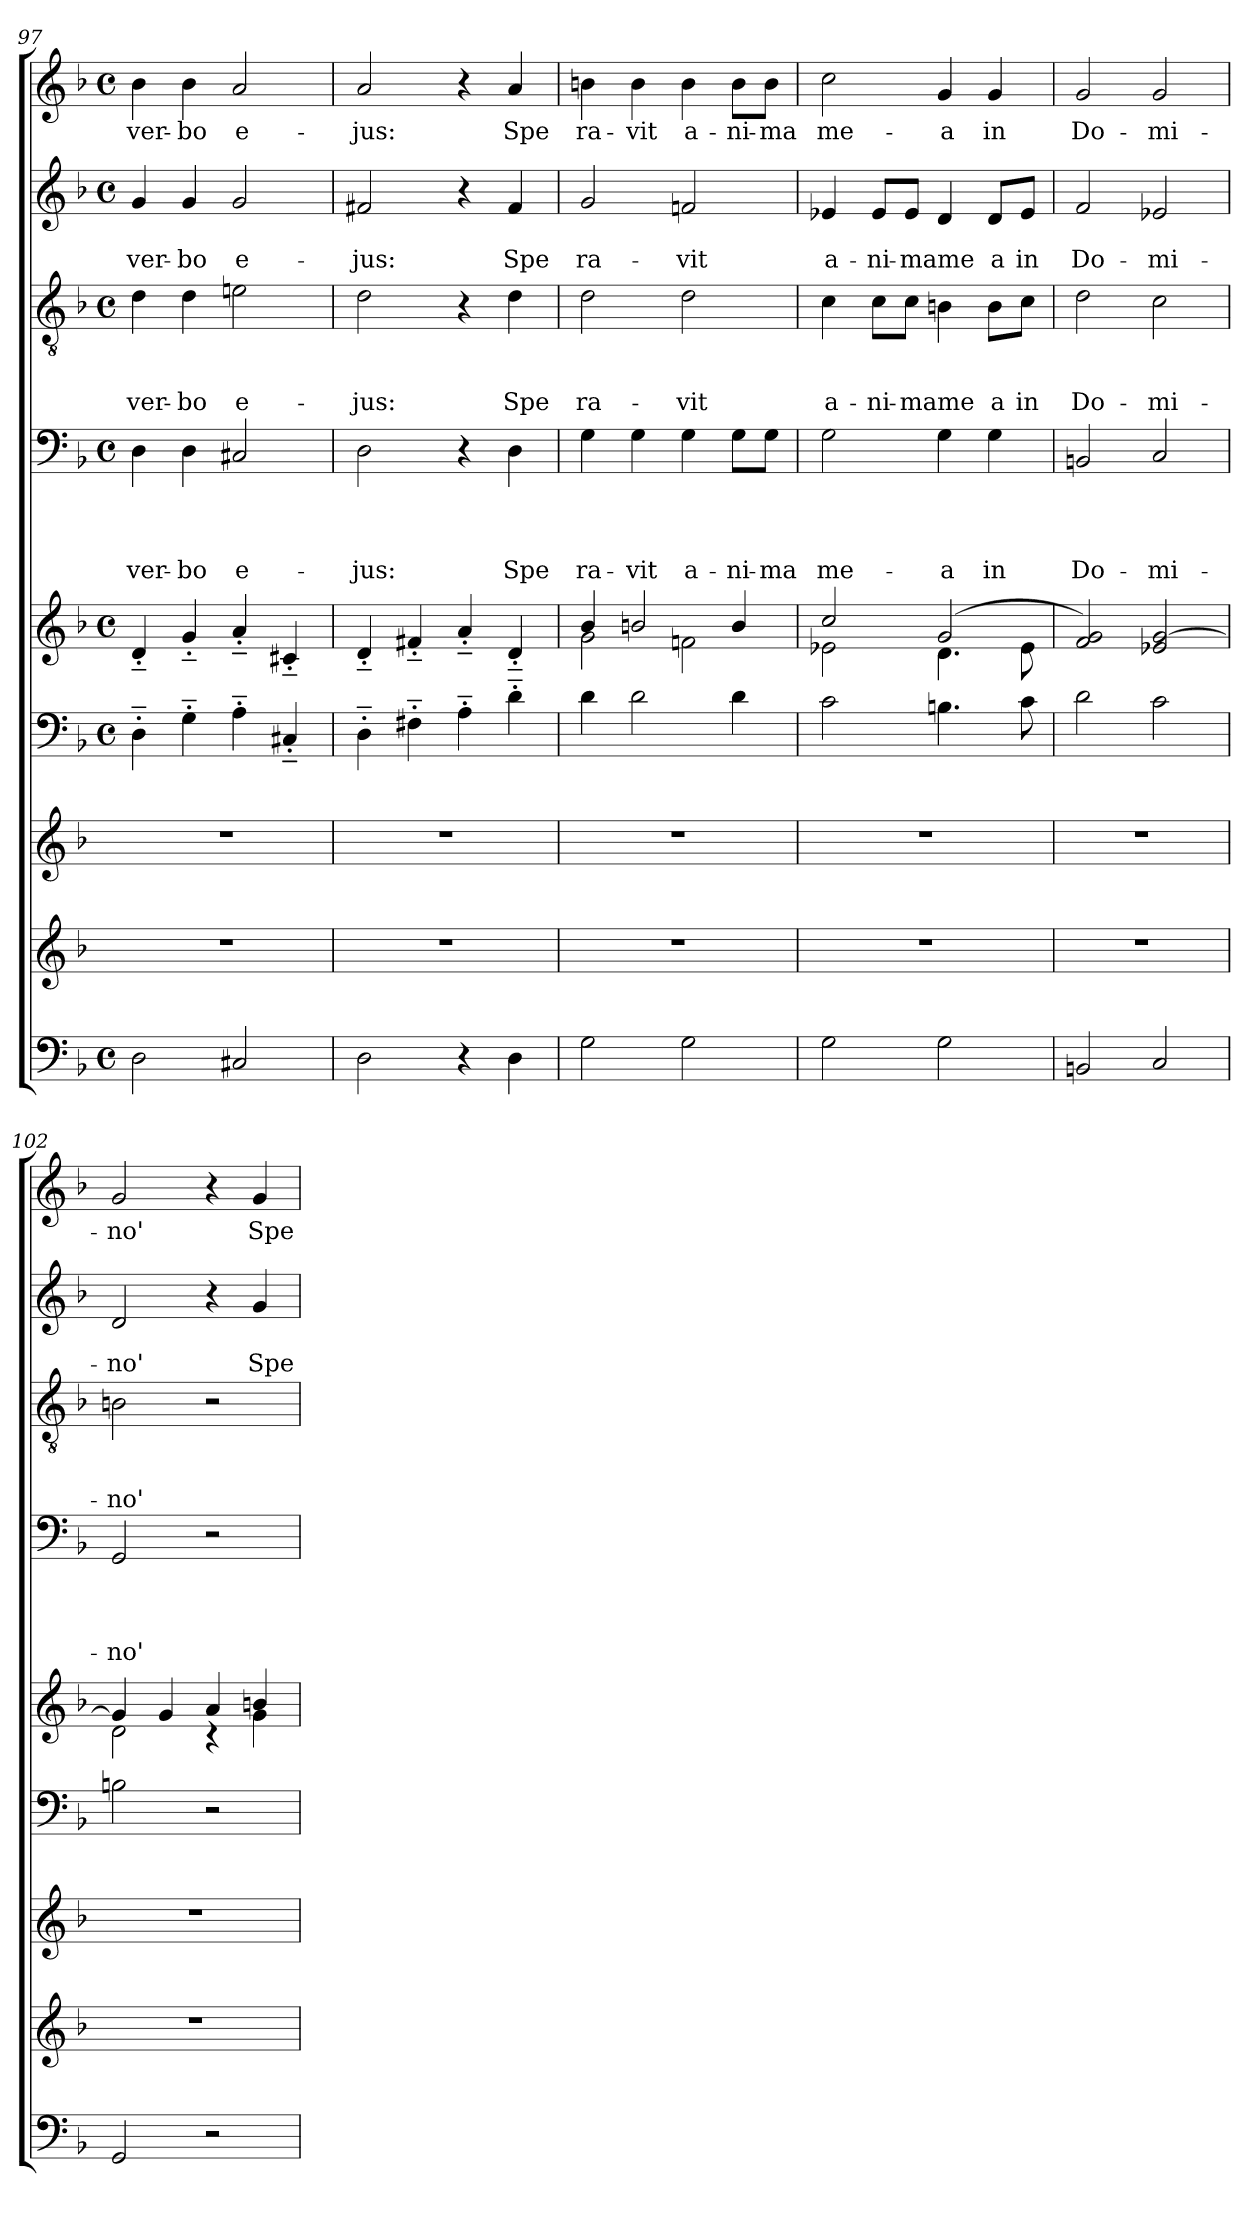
**kern	**kern	**kern	**kern	**kern	**kern	**text	**text	**text	**text	**kern	**text	**text	**text	**kern	**text	**text	**kern	**text
*part8	*part7	*part6	*part5	*part5	*part4	*part4	*part4	*part4	*part4	*part3	*part3	*part3	*part3	*part2	*part2	*part2	*part1	*part1
*staff9	*staff8	*staff7	*staff6	*staff5	*staff4	*staff4	*staff4	*staff4	*staff4	*staff3	*staff3	*staff3	*staff3	*staff2	*staff2	*staff2	*staff1	*staff1
*clefF4	*clefG2	*clefG2	*clefF4	*clefG2	*clefF4	*	*	*	*	*clefGv2	*	*	*	*clefG2	*	*	*clefG2	*
*k[b-]	*k[b-]	*k[b-]	*k[b-]	*k[b-]	*k[b-]	*	*	*	*	*k[b-]	*	*	*	*k[b-]	*	*	*k[b-]	*
*F:	*F:	*F:	*F:	*F:	*F:	*	*	*	*	*F:	*	*	*	*F:	*	*	*F:	*
*M4/4	*	*	*M4/4	*M4/4	*M4/4	*	*	*	*	*M4/4	*	*	*	*M4/4	*	*	*M4/4	*
*met(c)	*	*	*met(c)	*met(c)	*met(c)	*	*	*	*	*met(c)	*	*	*	*met(c)	*	*	*met(c)	*
=97	=97	=97	=97	=97	=97	=97	=97	=97	=97	=97	=97	=97	=97	=97	=97	=97	=97	=97
!	!	!	!	!	!	!	!	!	!LO:LY:b	!	!	!	!LO:LY:b	!	!	!LO:LY:b	!	!LO:LY:b
2D\	1r	1r	4D~>'>\	4d~<'</	4D\	.	.	.	ver-	4d\	.	.	ver-	4g/	.	ver-	4b-\	ver-
!	!	!	!	!	!	!	!	!	!LO:LY:b:rj	!	!	!	!LO:LY:b:rj	!	!	!LO:LY:b:rj	!	!LO:LY:b:rj
.	.	.	4G~>'>\	4g~<'</	4D\	.	.	.	-bo	4d\	.	.	-bo	4g/	.	-bo	4b-\	-bo
!	!	!	!	!	!	!	!	!	!LO:LY:b	!	!	!	!LO:LY:b	!	!	!LO:LY:b	!	!LO:LY:b
2C#X/	.	.	4A~>'>\	4a~<'</	2C#X/	.	.	.	e-	2en\	.	.	e-	2g/	.	e-	2a/	e-
.	.	.	4C#X~<'</	4c#X~<'</	.	.	.	.	.	.	.	.	.	.	.	.	.	.
=98	=98	=98	=98	=98	=98	=98	=98	=98	=98	=98	=98	=98	=98	=98	=98	=98	=98	=98
!	!	!	!	!	!	!	!	!	!LO:LY:b	!	!	!	!LO:LY:b	!	!	!LO:LY:b	!	!LO:LY:b
2D\	1r	1r	4D~>'>\	4d~<'</	2D\	.	.	.	-jus:	2d\	.	.	-jus:	2f#X/	.	-jus:	2a/	-jus:
.	.	.	4F#X~>'>\	4f#X~<'</	.	.	.	.	.	.	.	.	.	.	.	.	.	.
4r	.	.	4A~>'>\	4a~<'</	4r	.	.	.	.	4r	.	.	.	4r	.	.	4r	.
!	!	!	!	!	!	!	!	!	!LO:LY:b	!	!	!	!LO:LY:b	!	!	!LO:LY:b	!	!LO:LY:b
4D\	.	.	4d~>'>\	4d~<'</	4D\	.	.	.	Spe	4d\	.	.	Spe	4f#/	.	Spe	4a/	Spe
!!LO:PB:g=z
=99	=99	=99	=99	=99	=99	=99	=99	=99	=99	=99	=99	=99	=99	=99	=99	=99	=99	=99
*	*	*	*	*^	*	*	*	*	*	*	*	*	*	*	*	*	*	*
!	!	!	!	!	!	!	!	!	!	!LO:LY:b	!	!	!	!LO:LY:b	!	!	!LO:LY:b	!	!LO:LY:b
2G\	1r	1r	4d\	4b-/	2g\	4G\	.	.	.	ra-	2d\	.	.	ra-	2g/	.	ra-	4bn\	ra-
!	!	!	!	!	!	!	!	!	!	!LO:LY:b:rj	!	!	!	!	!	!	!	!	!LO:LY:b:rj
.	.	.	2d\	2bn/	.	4G\	.	.	.	-vit	.	.	.	.	.	.	.	4b\	-vit
!	!	!	!	!	!	!	!	!	!	!LO:LY:b	!	!	!	!LO:LY:b	!	!	!LO:LY:b	!	!LO:LY:b
2G\	.	.	.	.	2fn\	4G\	.	.	.	a-	2d\	.	.	-vit	2fn/	.	-vit	4b\	a-
!	!	!	!	!	!	!	!	!	!	!LO:LY:b	!	!	!	!	!	!	!	!	!LO:LY:b
.	.	.	4d\	4b/	.	8G\L	.	.	.	-ni-	.	.	.	.	.	.	.	8b\L	-ni-
!	!	!	!	!	!	!	!	!	!	!LO:LY:b:rj	!	!	!	!	!	!	!	!	!LO:LY:b:rj
.	.	.	.	.	.	8G\J	.	.	.	-ma	.	.	.	.	.	.	.	8b\J	-ma
=100	=100	=100	=100	=100	=100	=100	=100	=100	=100	=100	=100	=100	=100	=100	=100	=100	=100	=100	=100
!	!	!	!	!	!	!	!	!	!	!LO:LY:b	!	!	!	!LO:LY:b	!	!	!LO:LY:b	!	!LO:LY:b
2G\	1r	1r	2c\	2cc/	2e-X\	2G\	.	.	.	me-	4c\	.	.	a-	4e-X/	.	a-	2cc\	me-
!	!	!	!	!	!	!	!	!	!	!	!	!	!	!LO:LY:b	!	!	!LO:LY:b	!	!
.	.	.	.	.	.	.	.	.	.	.	8c\L	.	.	-ni-	8e-/L	.	-ni-	.	.
!	!	!	!	!	!	!	!	!	!	!	!	!	!	!LO:LY:b	!	!	!LO:LY:b	!	!
.	.	.	.	.	.	.	.	.	.	.	8c\J	.	.	-mame	8e-/J	.	-mame	.	.
!	!	!	!	!	!	!	!	!	!	!LO:LY:b	!	!	!	!	!	!	!	!	!LO:LY:b
2G\	.	.	4.Bn\	(2g/	4.d\	4G\	.	.	.	-a	4Bn\	.	.	.	4d/	.	.	4g/	-a
!	!	!	!	!	!	!	!	!	!	!LO:LY:b	!	!	!	!LO:LY:b	!	!	!LO:LY:b	!	!LO:LY:b
.	.	.	.	.	.	4G\	.	.	.	in	8B\L	.	.	a	8d/L	.	a	4g/	in
!	!	!	!	!	!	!	!	!	!	!	!	!	!	!LO:LY:b	!	!	!LO:LY:b	!	!
.	.	.	8c\	.	8e-\	.	.	.	.	.	8c\J	.	.	in	8e-/J	.	in	.	.
=101	=101	=101	=101	=101	=101	=101	=101	=101	=101	=101	=101	=101	=101	=101	=101	=101	=101	=101	=101
!	!	!	!	!	!	!	!	!	!	!LO:LY:b	!	!	!	!LO:LY:b	!	!	!LO:LY:b	!	!LO:LY:b
*	*	*	*	*v	*v	*	*	*	*	*	*	*	*	*	*	*	*	*	*
2BBn/	1r	1r	2d\	2f/ 2g/)	2BBn/	.	.	.	Do-	2d\	.	.	Do-	2f/	.	Do-	2g/	Do-
!	!	!	!	!	!	!	!	!	!LO:LY:b:rj	!	!	!	!LO:LY:b:rj	!	!	!LO:LY:b:rj	!	!LO:LY:b:rj
2C/	.	.	2c\	2e-X/ [>2g/	2C/	.	.	.	-mi-	2c\	.	.	-mi-	2e-X/	.	-mi-	2g/	-mi-
=102	=102	=102	=102	=102	=102	=102	=102	=102	=102	=102	=102	=102	=102	=102	=102	=102	=102	=102
*	*	*	*	*^	*	*	*	*	*	*	*	*	*	*	*	*	*	*
!	!	!	!	!	!	!	!	!	!	!LO:LY:b	!	!	!	!LO:LY:b	!	!	!LO:LY:b	!	!LO:LY:b
2GG/	1r	1r	2Bn\	4g/]	2d\	2GG/	.	.	.	-no'	2Bn\	.	.	-no'	2d/	.	-no'	2g/	-no'
.	.	.	.	4g/	.	.	.	.	.	.	.	.	.	.	.	.	.	.	.
2r	.	.	2r	4a/	4rc	2r	.	.	.	.	2r	.	.	.	4r	.	.	4r	.
!	!	!	!	!	!	!	!	!	!	!	!	!	!	!	!	!	!LO:LY:b	!	!LO:LY:b
.	.	.	.	4bn/	4g\	.	.	.	.	.	.	.	.	.	4g/	.	Spe-	4g/	Spe-
*	*	*	*	*v	*v	*	*	*	*	*	*	*	*	*	*	*	*	*	*
=	=	=	=	=	=	=	=	=	=	=	=	=	=	=	=	=	=	=
*-	*-	*-	*-	*-	*-	*-	*-	*-	*-	*-	*-	*-	*-	*-	*-	*-	*-	*-
